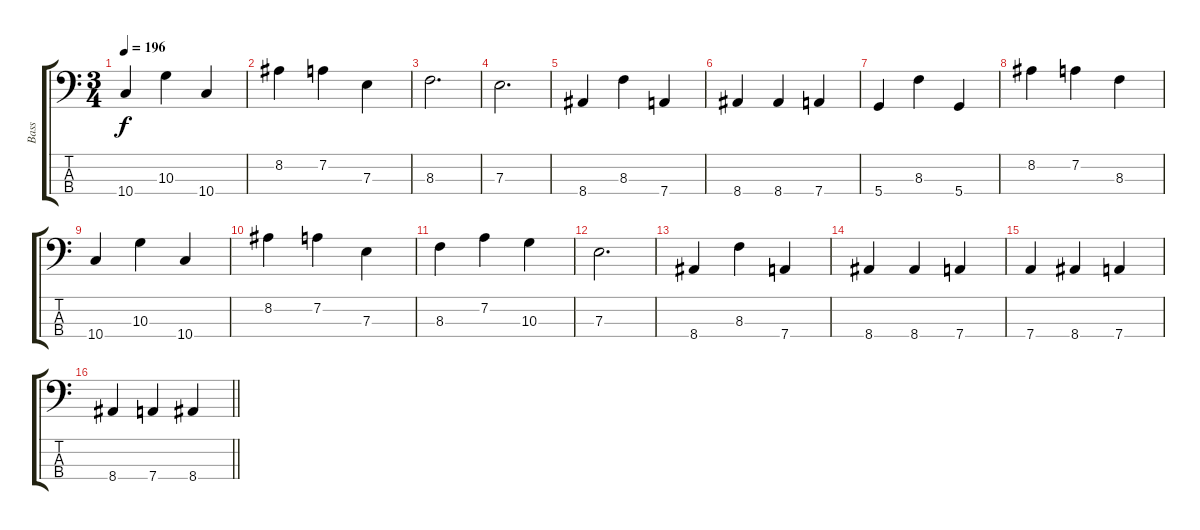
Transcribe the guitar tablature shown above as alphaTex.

\track ("Bass" "Bass") {instrument electricbassfinger}
\staff {score tabs}
\tuning (G2 D2 A1 D1) {hide}
\ts (3 4)
\tempo 196
\clef f4
\ks c
10.4.4{dy f} 10.3.4 10.4.4 |
8.2.4 7.2.4 7.3.4 |
8.3.2{d} |
7.3.2{d} |
8.4.4 8.3.4 7.4.4 |
8.4.4 8.4.4 7.4.4 |
5.4.4 8.3.4 5.4.4 |
8.2.4 7.2.4 8.3.4 |
10.4.4 10.3.4 10.4.4 |
8.2.4 7.2.4 7.3.4 |
8.3.4 7.2.4 10.3.4 |
7.3.2{d} |
8.4.4 8.3.4 7.4.4 |
8.4.4 8.4.4 7.4.4 |
7.4.4 8.4.4 7.4.4 |
\barLineRight lightlight
8.4.4 7.4.4 8.4.4
